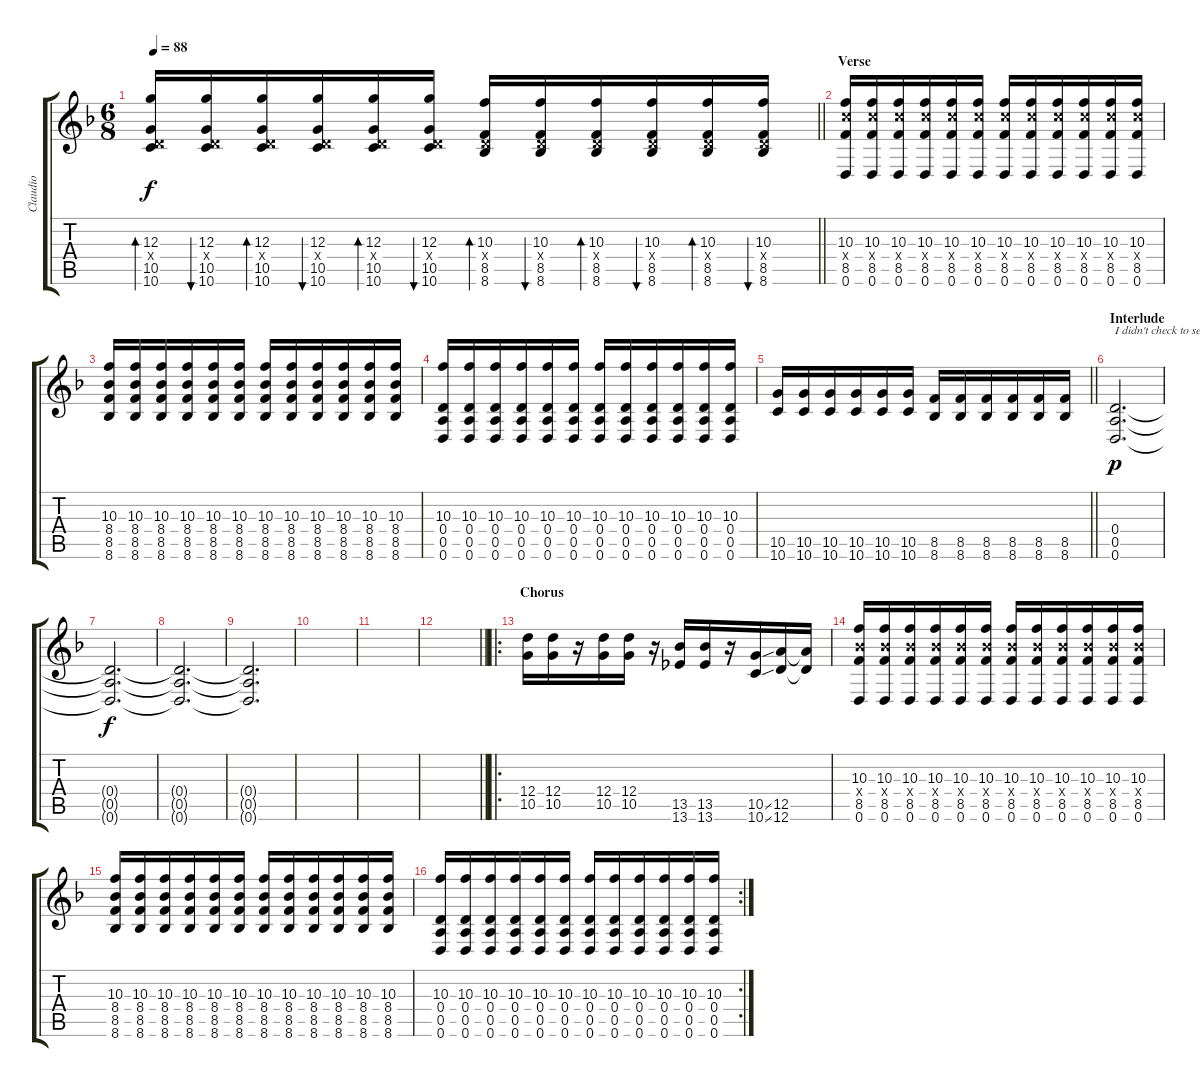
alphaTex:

\track ("Claudio" "Claudio") {instrument electricguitarjazz}
\staff {score tabs}
\tuning (E4 B3 G3 D3 A2 D2) {hide}
\ts (6 8)
\tempo 88
\clef g2
\barLineRight lightlight
\ks f
(12.3 0.4{x} 10.5 10.6).16{bd 60 dy f} (12.3 0.4{x} 10.5 10.6).16{bu 60} (12.3 0.4{x} 10.5 10.6).16{bd 60} (12.3 0.4{x} 10.5 10.6).16{bu 60} (12.3 0.4{x} 10.5 10.6).16{bd 60} (12.3 0.4{x} 10.5 10.6).16{bu 60} (10.3 0.4{x} 8.5 8.6).16{bd 60} (10.3 0.4{x} 8.5 8.6).16{bu 60} (10.3 0.4{x} 8.5 8.6).16{bd 60} (10.3 0.4{x} 8.5 8.6).16{bu 60} (10.3 0.4{x} 8.5 8.6).16{bd 60} (10.3 0.4{x} 8.5 8.6).16{bu 60} |
\section ("" "Verse")
(10.3 10.4{x} 8.5 0.6).16{instrument overdrivenguitar} (10.3 10.4{x} 8.5 0.6).16 (10.3 10.4{x} 8.5 0.6).16 (10.3 10.4{x} 8.5 0.6).16 (10.3 10.4{x} 8.5 0.6).16 (10.3 10.4{x} 8.5 0.6).16 (10.3 10.4{x} 8.5 0.6).16 (10.3 10.4{x} 8.5 0.6).16 (10.3 10.4{x} 8.5 0.6).16 (10.3 10.4{x} 8.5 0.6).16 (10.3 10.4{x} 8.5 0.6).16 (10.3 10.4{x} 8.5 0.6).16 |
(10.3 8.4 8.5 8.6).16 (10.3 8.4 8.5 8.6).16 (10.3 8.4 8.5 8.6).16 (10.3 8.4 8.5 8.6).16 (10.3 8.4 8.5 8.6).16 (10.3 8.4 8.5 8.6).16 (10.3 8.4 8.5 8.6).16 (10.3 8.4 8.5 8.6).16 (10.3 8.4 8.5 8.6).16 (10.3 8.4 8.5 8.6).16 (10.3 8.4 8.5 8.6).16 (10.3 8.4 8.5 8.6).16 |
(10.3 0.4 0.5 0.6).16 (10.3 0.4 0.5 0.6).16 (10.3 0.4 0.5 0.6).16 (10.3 0.4 0.5 0.6).16 (10.3 0.4 0.5 0.6).16 (10.3 0.4 0.5 0.6).16 (10.3 0.4 0.5 0.6).16 (10.3 0.4 0.5 0.6).16 (10.3 0.4 0.5 0.6).16 (10.3 0.4 0.5 0.6).16 (10.3 0.4 0.5 0.6).16 (10.3 0.4 0.5 0.6).16 |
\barLineRight lightlight
(10.5 10.6).16 (10.5 10.6).16 (10.5 10.6).16 (10.5 10.6).16 (10.5 10.6).16 (10.5 10.6).16 (8.5 8.6).16 (8.5 8.6).16 (8.5 8.6).16 (8.5 8.6).16 (8.5 8.6).16 (8.5 8.6).16 |
\section ("" "Interlude")
(0.4 0.5 0.6).2{d txt "I didn't check to see who does what for this part." dy p volume 0} |
(0.4{t} 0.5{t} 0.6{t}).2{d dy f} |
(0.4{t} 0.5{t} 0.6{t}).2{d} |
(0.4{t} 0.5{t} 0.6{t}).2{d} |
|
|
\barLineRight lightlight
|
\ro
\section ("" "Chorus")
(12.4 10.5).16{volume 13} (12.4 10.5).16 r.16 (12.4 10.5).16 (12.4 10.5).16 r.16 (13.5 13.6).16 (13.5 13.6).16 r.16 (10.5{ss} 10.6{ss}).16 (12.5 12.6).16 (12.5{t} 12.6{t}).16 |
(10.3 8.4{x} 8.5 0.6).16 (10.3 8.4{x} 8.5 0.6).16 (10.3 8.4{x} 8.5 0.6).16 (10.3 8.4{x} 8.5 0.6).16 (10.3 8.4{x} 8.5 0.6).16 (10.3 8.4{x} 8.5 0.6).16 (10.3 8.4{x} 8.5 0.6).16 (10.3 8.4{x} 8.5 0.6).16 (10.3 8.4{x} 8.5 0.6).16 (10.3 8.4{x} 8.5 0.6).16 (10.3 8.4{x} 8.5 0.6).16 (10.3 8.4{x} 8.5 0.6).16 |
(10.3 8.4 8.5 8.6).16 (10.3 8.4 8.5 8.6).16 (10.3 8.4 8.5 8.6).16 (10.3 8.4 8.5 8.6).16 (10.3 8.4 8.5 8.6).16 (10.3 8.4 8.5 8.6).16 (10.3 8.4 8.5 8.6).16 (10.3 8.4 8.5 8.6).16 (10.3 8.4 8.5 8.6).16 (10.3 8.4 8.5 8.6).16 (10.3 8.4 8.5 8.6).16 (10.3 8.4 8.5 8.6).16 |
\rc 2
(10.3 0.4 0.5 0.6).16 (10.3 0.4 0.5 0.6).16 (10.3 0.4 0.5 0.6).16 (10.3 0.4 0.5 0.6).16 (10.3 0.4 0.5 0.6).16 (10.3 0.4 0.5 0.6).16 (10.3 0.4 0.5 0.6).16 (10.3 0.4 0.5 0.6).16 (10.3 0.4 0.5 0.6).16 (10.3 0.4 0.5 0.6).16 (10.3 0.4 0.5 0.6).16 (10.3 0.4 0.5 0.6).16
